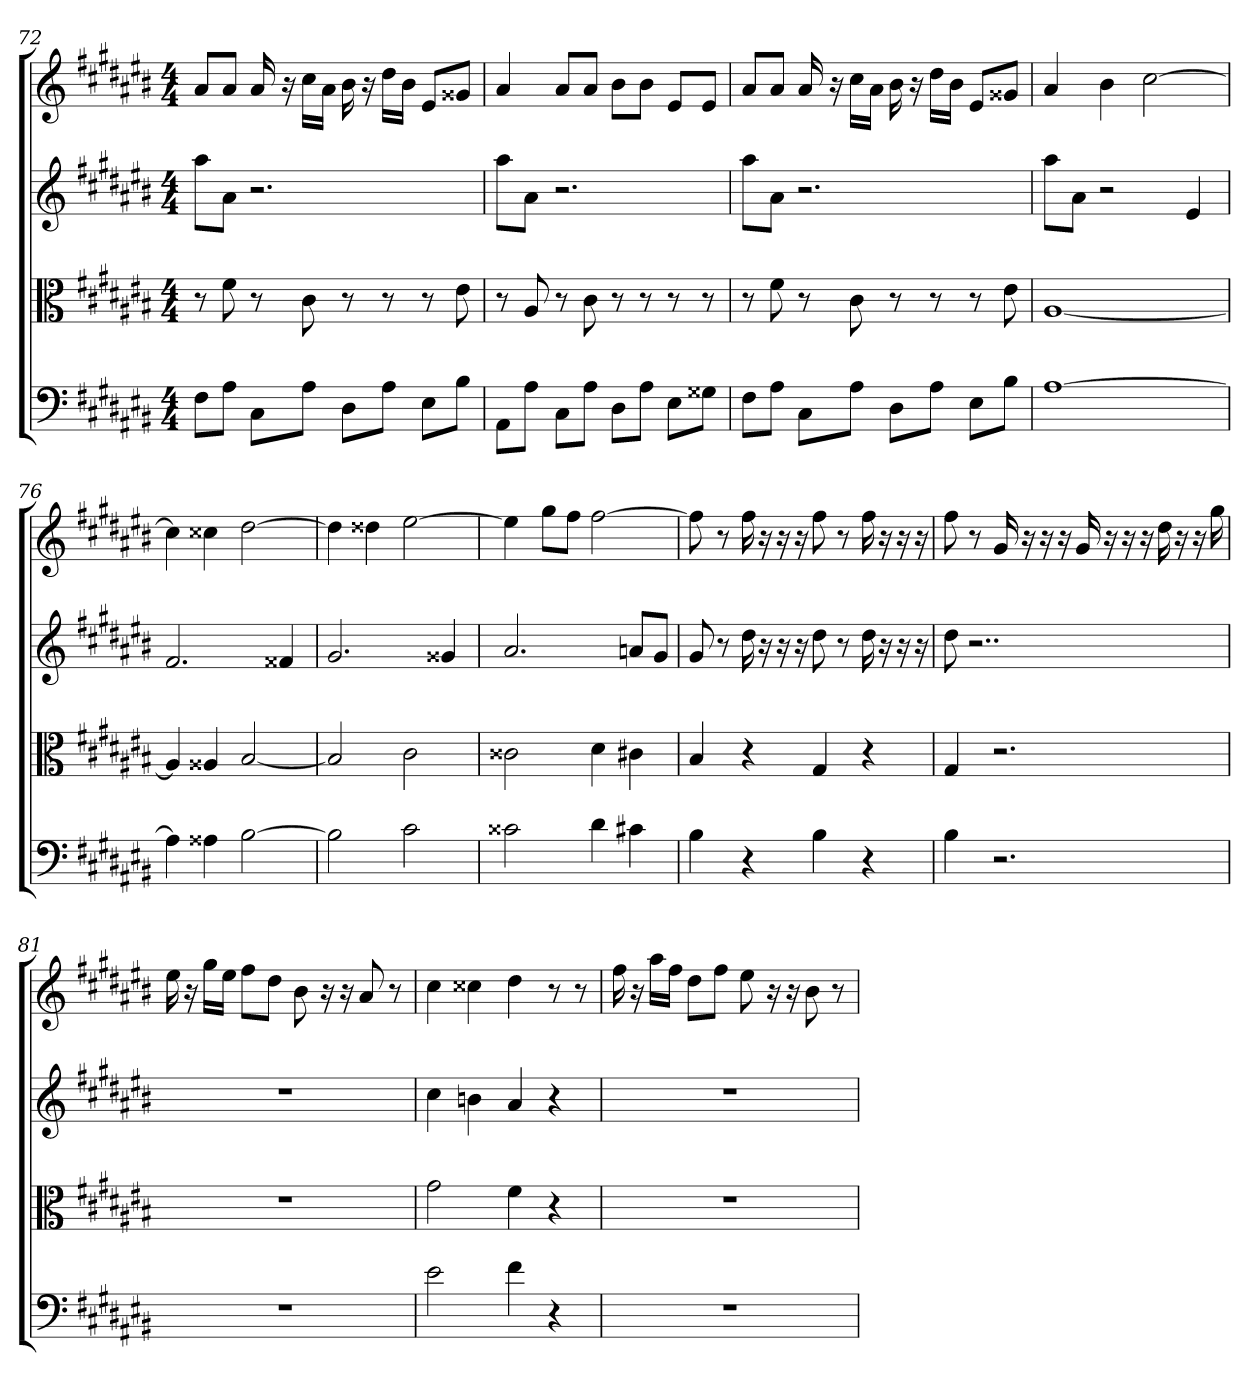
**kern	**kern	**kern	**kern
*part4	*part3	*part2	*part1
*staff4	*staff3	*staff2	*staff1
*clefF4	*clefC3	*clefG2	*clefG2
*k[f#c#g#d#a#e#b#]	*k[f#c#g#d#a#e#b#]	*k[f#c#g#d#a#e#b#]	*k[f#c#g#d#a#e#b#]
*C#:	*C#:	*C#:	*C#:
*M4/4	*M4/4	*M4/4	*M4/4
=72	=72	=72	=72
8F#\L	8r	8aa#\L	8a#/L
8A#\J	8f#	8a#\J	8a#/J
8C#\L	8r	2.r	16a#
.	.	.	16r
8A#\J	8c#	.	16cc#\LL
.	.	.	16a#\JJ
8D#\L	8r	.	16b#
.	.	.	16r
8A#\J	8r	.	16dd#\LL
.	.	.	16b#\JJ
8E#\L	8r	.	8e#/L
8B#\J	8e#	.	8g##X/J
=73	=73	=73	=73
8AA#\L	8r	8aa#\L	4a#
8A#\J	8A#	8a#\J	.
8C#\L	8r	2.r	8a#/L
8A#\J	8c#	.	8a#/J
8D#\L	8r	.	8b#\L
8A#\J	8r	.	8b#\J
8E#\L	8r	.	8e#/L
8G##X\J	8r	.	8e#/J
=74	=74	=74	=74
8F#\L	8r	8aa#\L	8a#/L
8A#\J	8f#	8a#\J	8a#/J
8C#\L	8r	2.r	16a#
.	.	.	16r
8A#\J	8c#	.	16cc#\LL
.	.	.	16a#\JJ
8D#\L	8r	.	16b#
.	.	.	16r
8A#\J	8r	.	16dd#\LL
.	.	.	16b#\JJ
8E#\L	8r	.	8e#/L
8B#\J	8e#	.	8g##X/J
=75	=75	=75	=75
[1A#	[1A#	8aa#\L	4a#
.	.	8a#\J	.
.	.	2r	4b#
.	.	.	[2cc#
.	.	4e#	.
=76	=76	=76	=76
4A#]	4A#]	2.f#	4cc#]
4A##X	4A##X	.	4cc##X
[2B#	[2B#	.	[2dd#
.	.	4f##X	.
=77	=77	=77	=77
2B#]	2B#]	2.g#	4dd#]
.	.	.	4dd##X
2c#	2c#	.	[2ee#
.	.	4g##X	.
=78	=78	=78	=78
2c##X	2c##X	2.a#	4ee#]
.	.	.	8gg#\L
.	.	.	8ff#\J
4d#	4d#	.	[2ff#
4c#X	4c#X	8an/L	.
.	.	8g#/J	.
=79	=79	=79	=79
4B#	4B#	8g#	8ff#]
.	.	8r	8r
4r	4r	16dd#	16ff#
.	.	16r	16r
.	.	16r	16r
.	.	16r	16r
4B#	4G#	8dd#	8ff#
.	.	8r	8r
4r	4r	16dd#	16ff#
.	.	16r	16r
.	.	16r	16r
.	.	16r	16r
=80	=80	=80	=80
4B#	4G#	8dd#	8ff#
.	.	2..r	8r
2.r	2.r	.	16g#
.	.	.	16r
.	.	.	16r
.	.	.	16r
.	.	.	16g#
.	.	.	16r
.	.	.	16r
.	.	.	16r
.	.	.	16dd#
.	.	.	16r
.	.	.	16r
.	.	.	16gg#
=81	=81	=81	=81
1r	1r	1r	16ee#
.	.	.	16r
.	.	.	16gg#\LL
.	.	.	16ee#\JJ
.	.	.	8ff#\L
.	.	.	8dd#\J
.	.	.	8b#
.	.	.	16r
.	.	.	16r
.	.	.	8a#
.	.	.	8r
=82	=82	=82	=82
2e#	2g#	4cc#	4cc#
.	.	4bn	4cc##X
4f#	4f#	4a#	4dd#
4r	4r	4r	8r
.	.	.	8r
=83	=83	=83	=83
1r	1r	1r	16ff#
.	.	.	16r
.	.	.	16aa#\LL
.	.	.	16ff#\JJ
.	.	.	8dd#\L
.	.	.	8ff#\J
.	.	.	8ee#
.	.	.	16r
.	.	.	16r
.	.	.	8b#
.	.	.	8r
=	=	=	=
*-	*-	*-	*-
